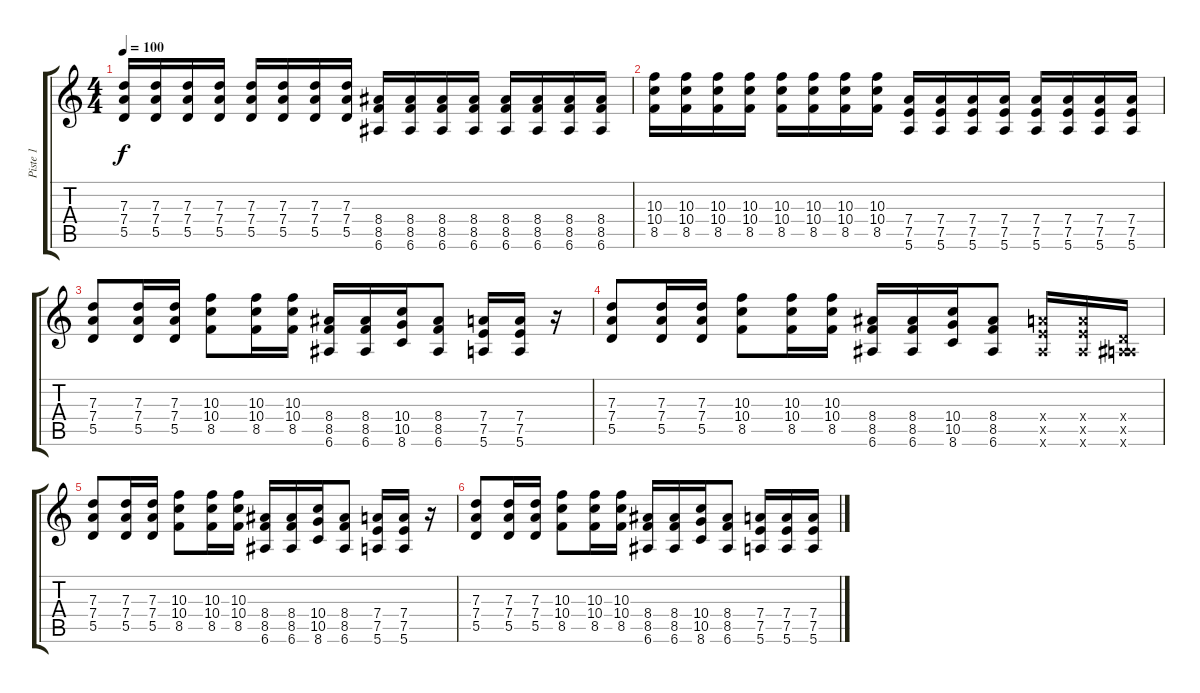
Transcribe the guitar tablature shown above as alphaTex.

\track ("Piste 1" "Piste 1") {instrument distortionguitar}
\staff {score tabs}
\tuning (E4 B3 G3 D3 A2 E2) {hide}
\ts (4 4)
\tempo 100
\clef g2
\ks c
(7.3 7.4 5.5).16{dy f} (7.3 7.4 5.5).16 (7.3 7.4 5.5).16 (7.3 7.4 5.5).16 (7.3 7.4 5.5).16 (7.3 7.4 5.5).16 (7.3 7.4 5.5).16 (7.3 7.4 5.5).16 (8.4 8.5 6.6).16 (8.4 8.5 6.6).16 (8.4 8.5 6.6).16 (8.4 8.5 6.6).16 (8.4 8.5 6.6).16 (8.4 8.5 6.6).16 (8.4 8.5 6.6).16 (8.4 8.5 6.6).16 |
(10.3 10.4 8.5).16 (10.3 10.4 8.5).16 (10.3 10.4 8.5).16 (10.3 10.4 8.5).16 (10.3 10.4 8.5).16 (10.3 10.4 8.5).16 (10.3 10.4 8.5).16 (10.3 10.4 8.5).16 (7.4 7.5 5.6).16 (7.4 7.5 5.6).16 (7.4 7.5 5.6).16 (7.4 7.5 5.6).16 (7.4 7.5 5.6).16 (7.4 7.5 5.6).16 (7.4 7.5 5.6).16 (7.4 7.5 5.6).16 |
(7.3 7.4 5.5).8 (7.3 7.4 5.5).16 (7.3 7.4 5.5).16 (10.3 10.4 8.5).8 (10.3 10.4 8.5).16 (10.3 10.4 8.5).16 (8.4 8.5 6.6).16 (8.4 8.5 6.6).16 (10.4 10.5 8.6).16 (8.4 8.5 6.6).8 (7.4 7.5 5.6).16 (7.4 7.5 5.6).16 r.16 |
(7.3 7.4 5.5).8 (7.3 7.4 5.5).16 (7.3 7.4 5.5).16 (10.3 10.4 8.5).8 (10.3 10.4 8.5).16 (10.3 10.4 8.5).16 (8.4 8.5 6.6).16 (8.4 8.5 6.6).16 (10.4 10.5 8.6).16 (8.4 8.5 6.6).8 (7.4{x} 7.5{x} 6.6{x}).16 (7.4{x} 7.5{x} 6.6{x}).16 (0.4{x} 0.5{x} 6.6{x}).16 |
(7.3 7.4 5.5).8 (7.3 7.4 5.5).16 (7.3 7.4 5.5).16 (10.3 10.4 8.5).8 (10.3 10.4 8.5).16 (10.3 10.4 8.5).16 (8.4 8.5 6.6).16 (8.4 8.5 6.6).16 (10.4 10.5 8.6).16 (8.4 8.5 6.6).8 (7.4 7.5 5.6).16 (7.4 7.5 5.6).16 r.16 |
(7.3 7.4 5.5).8 (7.3 7.4 5.5).16 (7.3 7.4 5.5).16 (10.3 10.4 8.5).8 (10.3 10.4 8.5).16 (10.3 10.4 8.5).16 (8.4 8.5 6.6).16 (8.4 8.5 6.6).16 (10.4 10.5 8.6).16 (8.4 8.5 6.6).8 (7.4 7.5 5.6).16 (7.4 7.5 5.6).16 (7.4 7.5 5.6).16
